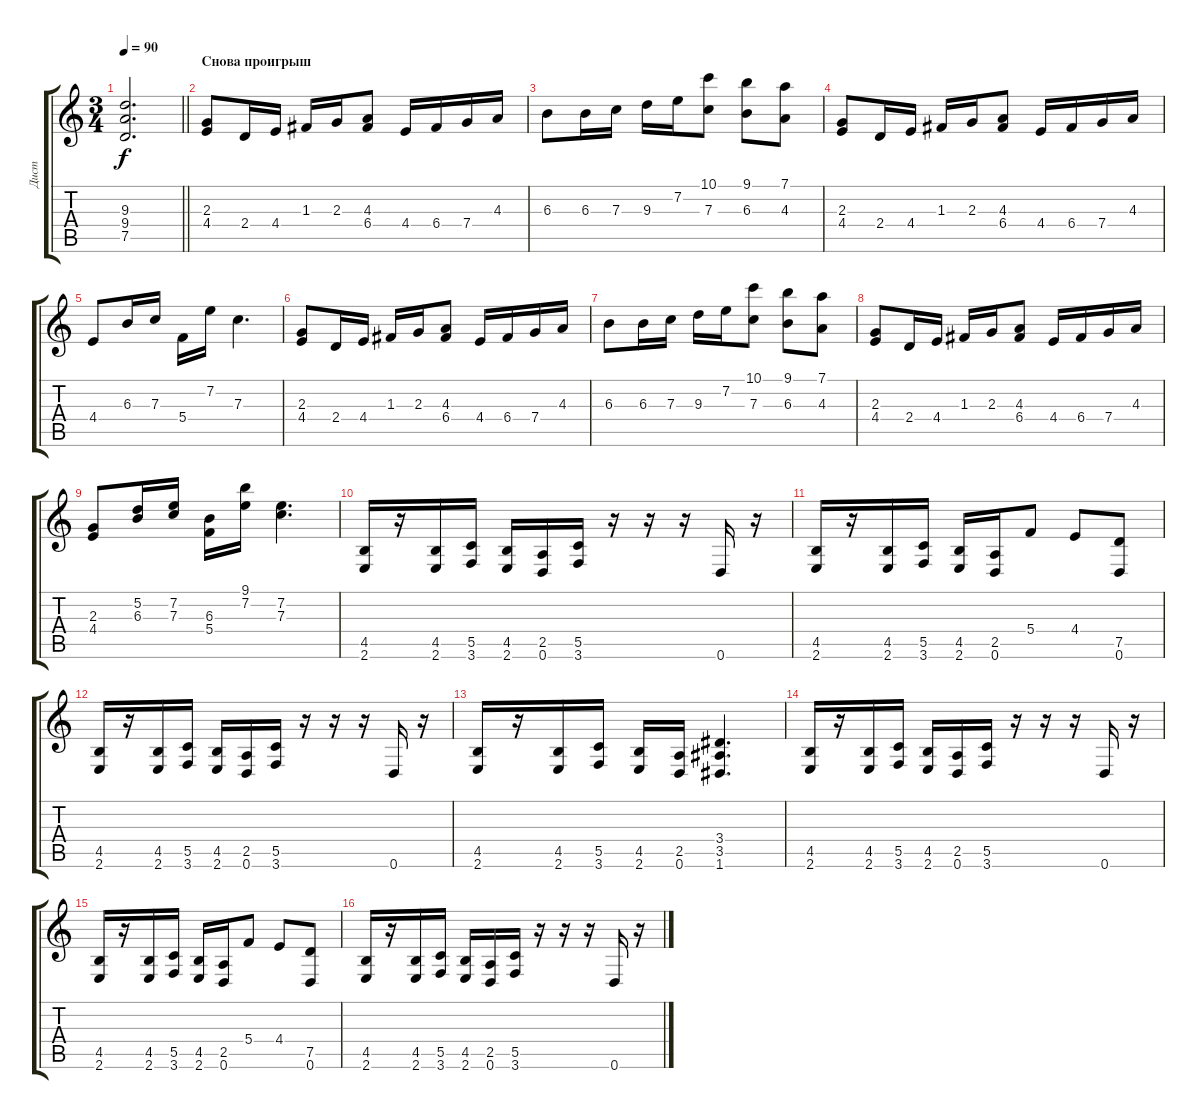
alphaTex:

\track ("Дист" "Дист") {instrument distortionguitar}
\staff {score tabs}
\tuning (D4 A3 F3 C3 G2 D2) {hide}
\ts (3 4)
\tempo 90
\clef g2
\barLineRight lightlight
\ks c
(9.3 9.4 7.5).2{d dy f} |
\section ("" "Снова проигрыш")
(2.3 4.4).8 2.4.16 4.4.16 1.3.16 2.3.16 (4.3 6.4).8 4.4.16 6.4.16 7.4.16 4.3.16 |
6.3.8 6.3.16 7.3.16 9.3.16 7.2.16 (10.1 7.3).8 (9.1 6.3).8 (7.1 4.3).8 |
(2.3 4.4).8 2.4.16 4.4.16 1.3.16 2.3.16 (4.3 6.4).8 4.4.16 6.4.16 7.4.16 4.3.16 |
4.4.8 6.3.16 7.3.16 5.4.16 7.2.16 7.3.4{d} |
(2.3 4.4).8 2.4.16 4.4.16 1.3.16 2.3.16 (4.3 6.4).8 4.4.16 6.4.16 7.4.16 4.3.16 |
6.3.8 6.3.16 7.3.16 9.3.16 7.2.16 (10.1 7.3).8 (9.1 6.3).8 (7.1 4.3).8 |
(2.3 4.4).8 2.4.16 4.4.16 1.3.16 2.3.16 (4.3 6.4).8 4.4.16 6.4.16 7.4.16 4.3.16 |
(2.3 4.4).8 (5.2 6.3).16 (7.2 7.3).16 (6.3 5.4).16 (9.1 7.2).16 (7.2 7.3).4{d} |
(4.5 2.6).16 r.16 (4.5 2.6).16 (5.5 3.6).16 (4.5 2.6).16 (2.5 0.6).16 (5.5 3.6).16 r.16 r.16 r.16 0.6.16 r.16 |
(4.5 2.6).16 r.16 (4.5 2.6).16 (5.5 3.6).16 (4.5 2.6).16 (2.5 0.6).16 5.4.8 4.4.8 (7.5 0.6).8 |
(4.5 2.6).16 r.16 (4.5 2.6).16 (5.5 3.6).16 (4.5 2.6).16 (2.5 0.6).16 (5.5 3.6).16 r.16 r.16 r.16 0.6.16 r.16 |
(4.5 2.6).16 r.16 (4.5 2.6).16 (5.5 3.6).16 (4.5 2.6).16 (2.5 0.6).16 (3.4 3.5 1.6).4{d} |
(4.5 2.6).16 r.16 (4.5 2.6).16 (5.5 3.6).16 (4.5 2.6).16 (2.5 0.6).16 (5.5 3.6).16 r.16 r.16 r.16 0.6.16 r.16 |
(4.5 2.6).16 r.16 (4.5 2.6).16 (5.5 3.6).16 (4.5 2.6).16 (2.5 0.6).16 5.4.8 4.4.8 (7.5 0.6).8 |
(4.5 2.6).16 r.16 (4.5 2.6).16 (5.5 3.6).16 (4.5 2.6).16 (2.5 0.6).16 (5.5 3.6).16 r.16 r.16 r.16 0.6.16 r.16
